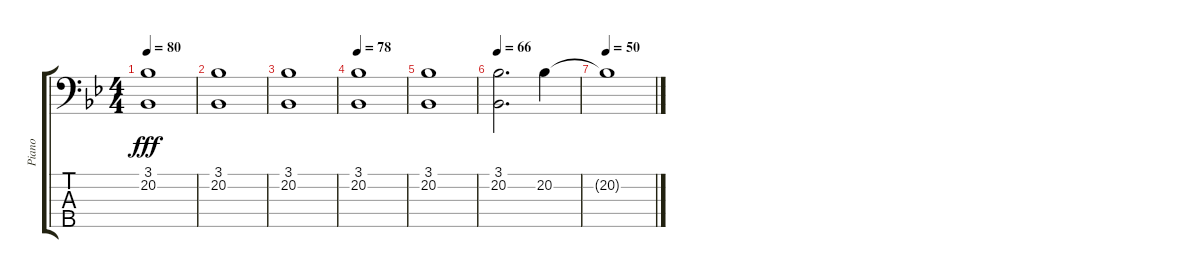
\track ("Piano" "Piano") {instrument electricgrandpiano}
\staff {score tabs}
\tuning (G2 D2 A1 E1 B0) {hide}
\ts (4 4)
\tempo 80
\clef f4
\ks bb
(3.1 20.2).1{dy fff} |
(3.1 20.2).1 |
(3.1 20.2).1 |
\tempo 78
(3.1 20.2).1 |
(3.1 20.2).1 |
\tempo 66
(3.1 20.2).2{d} 20.2.4 |
\tempo 50
20.2{t}.1
